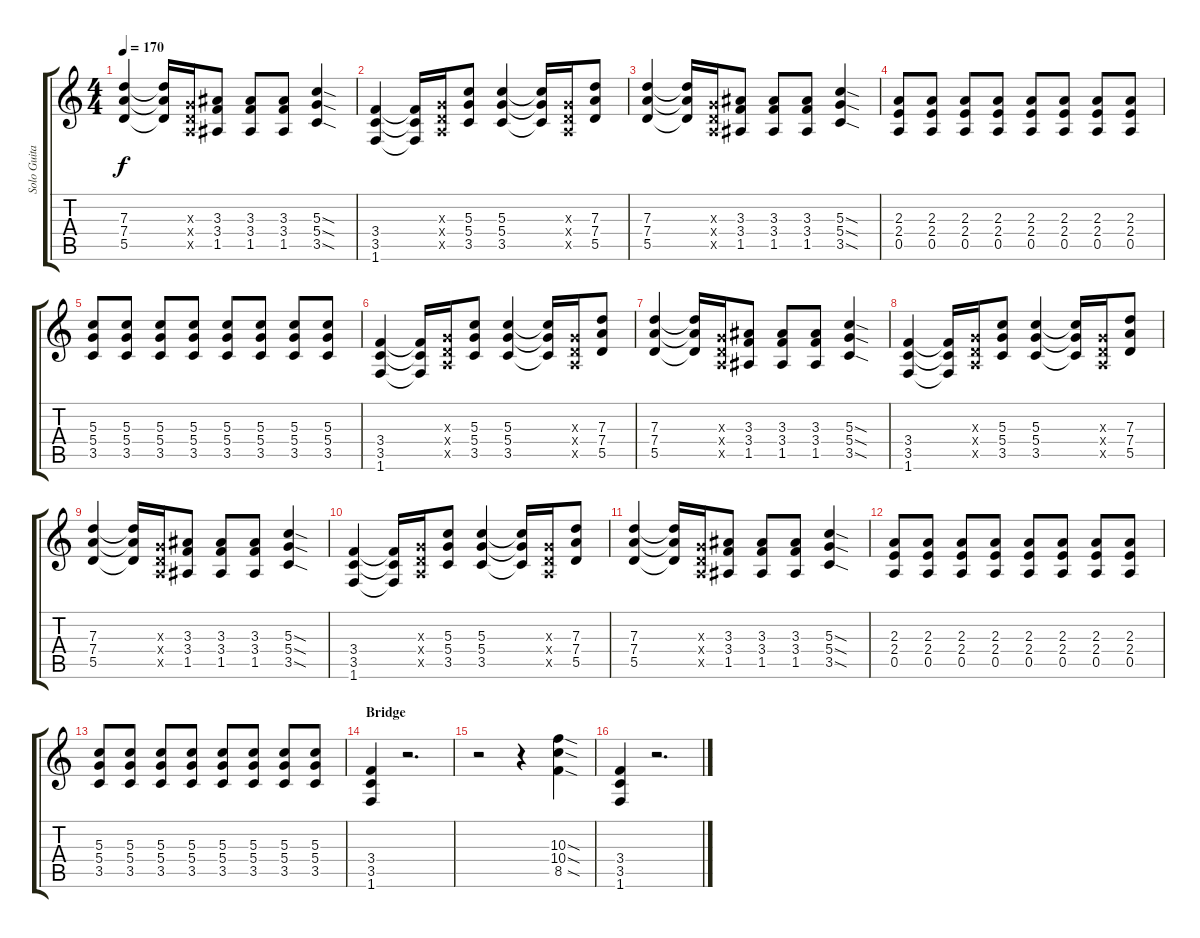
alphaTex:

\track ("Solo Guitar" "Solo Guita") {instrument distortionguitar}
\staff {score tabs}
\tuning (E4 B3 G3 D3 A2 E2) {hide}
\ts (4 4)
\tempo 170
\clef g2
\ks c
(7.3 7.4 5.5).4{dy f} (7.3{t} 7.4{t} 5.5{t}).16 (0.3{x} 0.4{x} 0.5{x}).16 (3.3 3.4 1.5).8 (3.3 3.4 1.5).8 (3.3 3.4 1.5).8 (5.3{sod} 5.4{sod} 3.5{sod}).4 |
(3.4 3.5 1.6).4 (3.4{t} 3.5{t} 1.6{t}).16 (0.3{x} 0.4{x} 0.5{x}).16 (5.3 5.4 3.5).8 (5.3 5.4 3.5).4 (5.3{t} 5.4{t} 3.5{t}).16 (0.3{x} 0.4{x} 0.5{x}).16 (7.3 7.4 5.5).8 |
(7.3 7.4 5.5).4 (7.3{t} 7.4{t} 5.5{t}).16 (0.3{x} 0.4{x} 0.5{x}).16 (3.3 3.4 1.5).8 (3.3 3.4 1.5).8 (3.3 3.4 1.5).8 (5.3{sod} 5.4{sod} 3.5{sod}).4 |
(2.3 2.4 0.5).8 (2.3 2.4 0.5).8 (2.3 2.4 0.5).8 (2.3 2.4 0.5).8 (2.3 2.4 0.5).8 (2.3 2.4 0.5).8 (2.3 2.4 0.5).8 (2.3 2.4 0.5).8 |
(5.3 5.4 3.5).8 (5.3 5.4 3.5).8 (5.3 5.4 3.5).8 (5.3 5.4 3.5).8 (5.3 5.4 3.5).8 (5.3 5.4 3.5).8 (5.3 5.4 3.5).8 (5.3 5.4 3.5).8 |
(3.4 3.5 1.6).4 (3.4{t} 3.5{t} 1.6{t}).16 (0.3{x} 0.4{x} 0.5{x}).16 (5.3 5.4 3.5).8 (5.3 5.4 3.5).4 (5.3{t} 5.4{t} 3.5{t}).16 (0.3{x} 0.4{x} 0.5{x}).16 (7.3 7.4 5.5).8 |
(7.3 7.4 5.5).4 (7.3{t} 7.4{t} 5.5{t}).16 (0.3{x} 0.4{x} 0.5{x}).16 (3.3 3.4 1.5).8 (3.3 3.4 1.5).8 (3.3 3.4 1.5).8 (5.3{sod} 5.4{sod} 3.5{sod}).4 |
(3.4 3.5 1.6).4 (3.4{t} 3.5{t} 1.6{t}).16 (0.3{x} 0.4{x} 0.5{x}).16 (5.3 5.4 3.5).8 (5.3 5.4 3.5).4 (5.3{t} 5.4{t} 3.5{t}).16 (0.3{x} 0.4{x} 0.5{x}).16 (7.3 7.4 5.5).8 |
(7.3 7.4 5.5).4 (7.3{t} 7.4{t} 5.5{t}).16 (0.3{x} 0.4{x} 0.5{x}).16 (3.3 3.4 1.5).8 (3.3 3.4 1.5).8 (3.3 3.4 1.5).8 (5.3{sod} 5.4{sod} 3.5{sod}).4 |
(3.4 3.5 1.6).4 (3.4{t} 3.5{t} 1.6{t}).16 (0.3{x} 0.4{x} 0.5{x}).16 (5.3 5.4 3.5).8 (5.3 5.4 3.5).4 (5.3{t} 5.4{t} 3.5{t}).16 (0.3{x} 0.4{x} 0.5{x}).16 (7.3 7.4 5.5).8 |
(7.3 7.4 5.5).4 (7.3{t} 7.4{t} 5.5{t}).16 (0.3{x} 0.4{x} 0.5{x}).16 (3.3 3.4 1.5).8 (3.3 3.4 1.5).8 (3.3 3.4 1.5).8 (5.3{sod} 5.4{sod} 3.5{sod}).4 |
(2.3 2.4 0.5).8 (2.3 2.4 0.5).8 (2.3 2.4 0.5).8 (2.3 2.4 0.5).8 (2.3 2.4 0.5).8 (2.3 2.4 0.5).8 (2.3 2.4 0.5).8 (2.3 2.4 0.5).8 |
(5.3 5.4 3.5).8 (5.3 5.4 3.5).8 (5.3 5.4 3.5).8 (5.3 5.4 3.5).8 (5.3 5.4 3.5).8 (5.3 5.4 3.5).8 (5.3 5.4 3.5).8 (5.3 5.4 3.5).8 |
\section ("" "Bridge")
(3.4 3.5 1.6).4 r.2{d} |
r.2 r.4 (10.3{sod} 10.4{sod} 8.5{sod}).4 |
(3.4 3.5 1.6).4 r.2{d}
